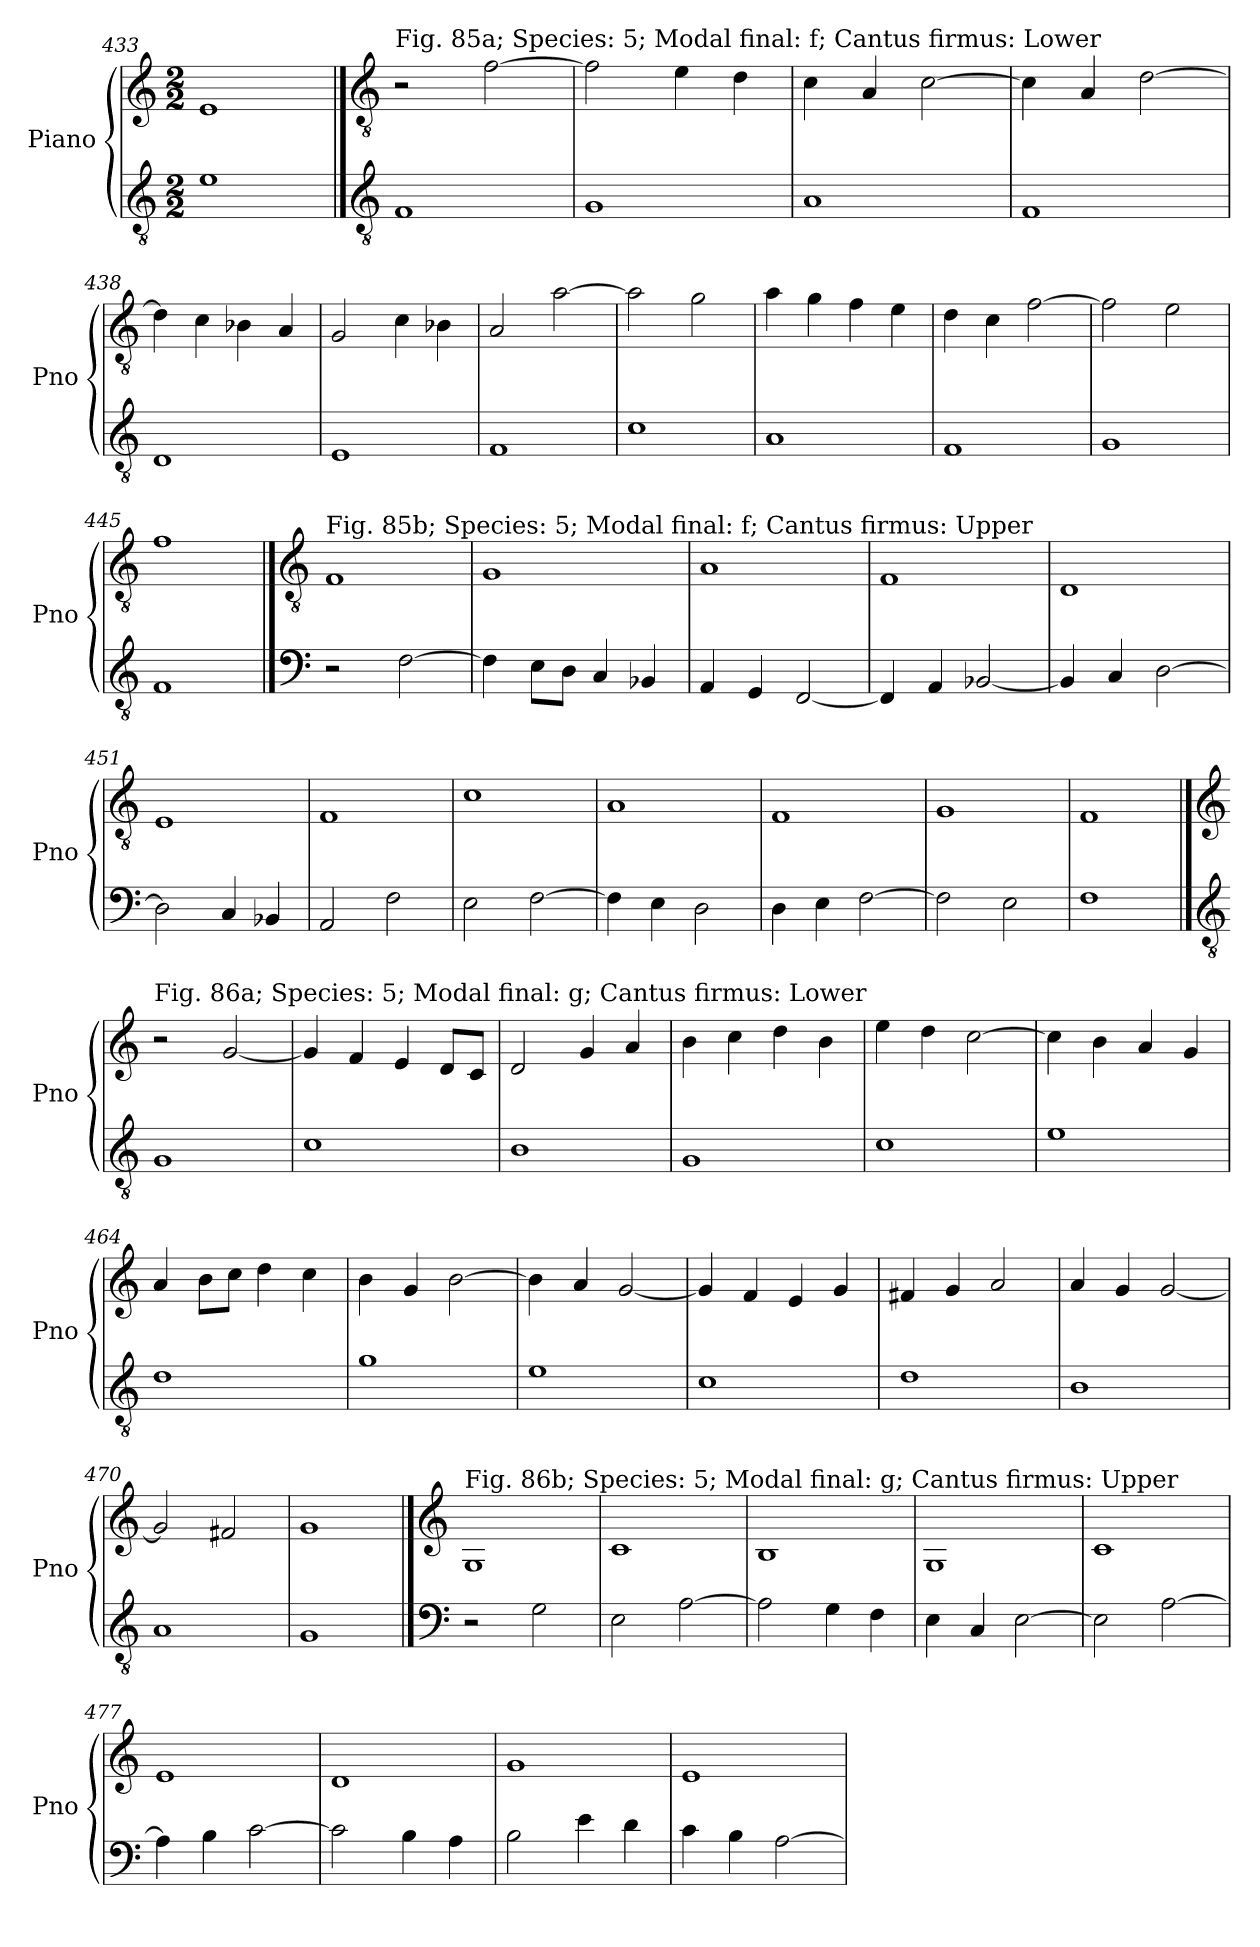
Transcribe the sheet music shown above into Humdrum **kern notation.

**kern	**kern
*part2	*part1
*staff2	*staff1
*I"Piano	*I"Piano
*I'Pno	*I'Pno
*clefGv2	*clefG2
*k[]	*k[]
*M2/2	*M2/2
=433	=433
1e	1e
!!LO:LB:g=z
==434	==434
*clefGv2	*clefGv2
!	!LO:TX:a:t=Fig. 85a; Species&colon; 5; Modal final&colon; f; Cantus firmus&colon; Lower
1F	2r
.	[2f\
=435	=435
1G	2f\]
.	4e\
.	4d\
=436	=436
1A	4c\
.	4A/
.	[2c\
=437	=437
1F	4c\]
.	4A/
.	[2d\
=438	=438
1D	4d\]
.	4c\
.	4B-X\
.	4A/
=439	=439
1E	2G/
.	4c\
.	4B-X\
!!LO:LB:g=z
=440	=440
1F	2A/
.	[2a\
=441	=441
1c	2a\]
.	2g\
=442	=442
1A	4a\
.	4g\
.	4f\
.	4e\
=443	=443
1F	4d\
.	4c\
.	[2f\
=444	=444
1G	2f\]
.	2e\
=445	=445
1F	1f
!!LO:PB:g=z
==446	==446
*clefF4	*clefGv2
!	!LO:TX:a:t=Fig. 85b; Species&colon; 5; Modal final&colon; f; Cantus firmus&colon; Upper
2r	1F
[2F\	.
=447	=447
4F\]	1G
8E\L	.
8D\J	.
4C/	.
4BB-X/	.
=448	=448
4AA/	1A
4GG/	.
[2FF/	.
=449	=449
4FF/]	1F
4AA/	.
[2BB-X/	.
=450	=450
4BB-/]	1D
4C/	.
[2D\	.
=451	=451
2D\]	1E
4C/	.
4BB-X/	.
!!LO:LB:g=z
=452	=452
2AA/	1F
2F\	.
=453	=453
2E\	1c
[2F\	.
=454	=454
4F\]	1A
4E\	.
2D\	.
=455	=455
4D\	1F
4E\	.
[2F\	.
=456	=456
2F\]	1G
2E\	.
=457	=457
1F	1F
!!LO:LB:g=z
==458	==458
*clefGv2	*clefG2
!	!LO:TX:a:t=Fig. 86a; Species&colon; 5; Modal final&colon; g; Cantus firmus&colon; Lower
1G	2r
.	[2g/
=459	=459
1c	4g/]
.	4f/
.	4e/
.	8d/L
.	8c/J
=460	=460
1B	2d/
.	4g/
.	4a/
=461	=461
1G	4b\
.	4cc\
.	4dd\
.	4b\
=462	=462
1c	4ee\
.	4dd\
.	[2cc\
=463	=463
1e	4cc\]
.	4b\
.	4a/
.	4g/
!!LO:LB:g=z
=464	=464
1d	4a/
.	8b\L
.	8cc\J
.	4dd\
.	4cc\
=465	=465
1g	4b\
.	4g/
.	[2b\
=466	=466
1e	4b\]
.	4a/
.	[2g/
=467	=467
1c	4g/]
.	4f/
.	4e/
.	4g/
=468	=468
1d	4f#X/
.	4g/
.	2a/
=469	=469
1B	4a/
.	4g/
.	[2g/
=470	=470
1A	2g/]
.	2f#X/
=471	=471
1G	1g
!!LO:PB:g=z
==472	==472
*clefF4	*clefG2
!	!LO:TX:a:t=Fig. 86b; Species&colon; 5; Modal final&colon; g; Cantus firmus&colon; Upper
2r	1G
2G\	.
=473	=473
2E\	1c
[2A\	.
=474	=474
2A\]	1B
4G\	.
4F\	.
=475	=475
4E\	1G
4C/	.
[2E\	.
=476	=476
2E\]	1c
[2A\	.
=477	=477
4A\]	1e
4B\	.
[2c\	.
=478	=478
2c\]	1d
4B\	.
4A\	.
!!LO:LB:g=z
=479	=479
2B\	1g
4e\	.
4d\	.
=480	=480
4c\	1e
4B\	.
[2A\	.
=	=
*-	*-
